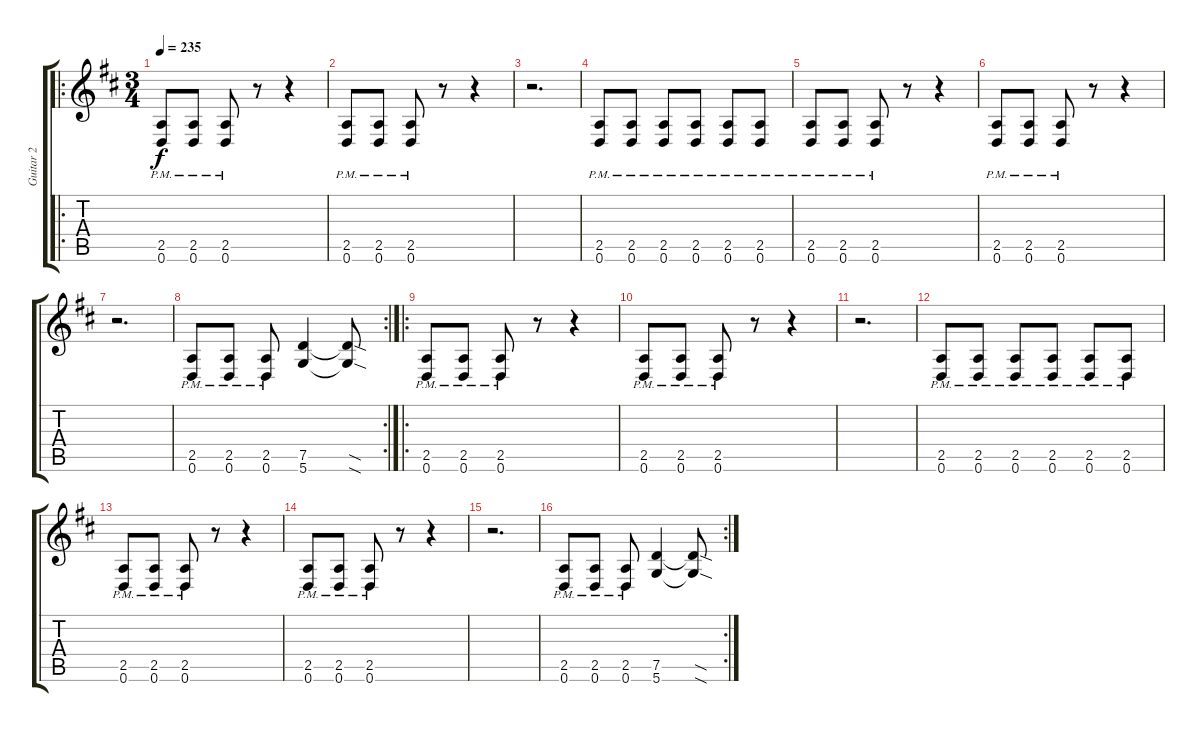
\track ("Guitar 2" "Guitar 2") {instrument distortionguitar}
\staff {score tabs}
\tuning (D4 A3 F3 C3 G2 D2) {hide}
\ro
\ts (3 4)
\tempo 235
\clef g2
\ks d
(2.5{pm} 0.6{pm}).8{dy f} (2.5{pm} 0.6{pm}).8 (2.5{pm} 0.6{pm}).8 r.8 r.4 |
(2.5{pm} 0.6{pm}).8 (2.5{pm} 0.6{pm}).8 (2.5{pm} 0.6{pm}).8 r.8 r.4 |
r.2{d} |
(2.5{pm} 0.6{pm}).8 (2.5{pm} 0.6{pm}).8 (2.5{pm} 0.6{pm}).8 (2.5{pm} 0.6{pm}).8 (2.5{pm} 0.6{pm}).8 (2.5{pm} 0.6{pm}).8 |
(2.5{pm} 0.6{pm}).8 (2.5{pm} 0.6{pm}).8 (2.5{pm} 0.6{pm}).8 r.8 r.4 |
(2.5{pm} 0.6{pm}).8 (2.5{pm} 0.6{pm}).8 (2.5{pm} 0.6{pm}).8 r.8 r.4 |
r.2{d} |
\rc 2
(2.5{pm} 0.6{pm}).8 (2.5{pm} 0.6{pm}).8 (2.5{pm} 0.6{pm}).8 (7.5 5.6).4 (7.5{sod t} 5.6{sod t}).8 |
\ro
(2.5{pm} 0.6{pm}).8 (2.5{pm} 0.6{pm}).8 (2.5{pm} 0.6{pm}).8 r.8 r.4 |
(2.5{pm} 0.6{pm}).8 (2.5{pm} 0.6{pm}).8 (2.5{pm} 0.6{pm}).8 r.8 r.4 |
r.2{d} |
(2.5{pm} 0.6{pm}).8 (2.5{pm} 0.6{pm}).8 (2.5{pm} 0.6{pm}).8 (2.5{pm} 0.6{pm}).8 (2.5{pm} 0.6{pm}).8 (2.5{pm} 0.6{pm}).8 |
(2.5{pm} 0.6{pm}).8 (2.5{pm} 0.6{pm}).8 (2.5{pm} 0.6{pm}).8 r.8 r.4 |
(2.5{pm} 0.6{pm}).8 (2.5{pm} 0.6{pm}).8 (2.5{pm} 0.6{pm}).8 r.8 r.4 |
r.2{d} |
\rc 2
(2.5{pm} 0.6{pm}).8 (2.5{pm} 0.6{pm}).8 (2.5{pm} 0.6{pm}).8 (7.5 5.6).4 (7.5{sod t} 5.6{sod t}).8
